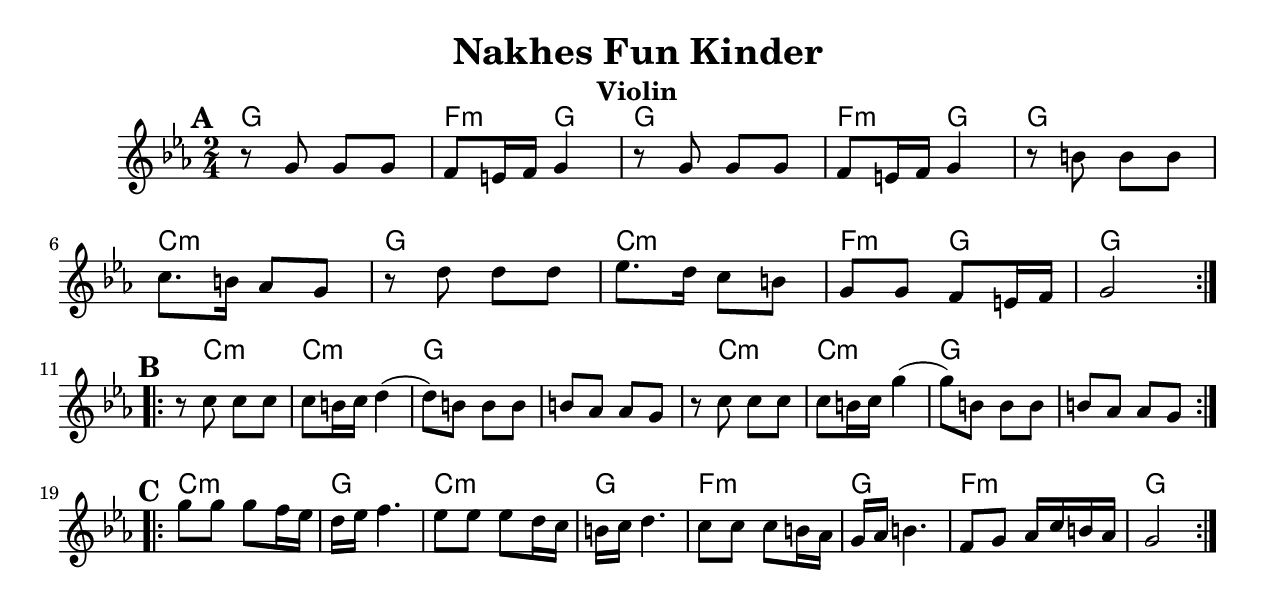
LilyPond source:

\version "2.18.0"
\language "english"
%\pointAndClickOff
%\include "english.ly"
%\pointAndClickOff
\paper{
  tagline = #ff
  print-all-headers = ##t
  #(set-paper-size "letter")
}
%date = #(strftime "%d-%m-%Y" (localtime (current-time)))

%\markup{ \italic{ \date }  }

%\markup{ Got something to say? }

global = {
  \clef treble
  \key g \minor
  \time 2/4
  \set Score.markFormatter = #format-mark-box-alphabet
}

%#################################### Melody ########################
melody = \relative c' {
  \global
  %\partial 16*3 a16 d f   %lead in notes

  \repeat volta 2{
    \mark \default
    r8 d8 d8  d8  | %
    c8  b16 c16  d4 | %
    r8 d8 d8  d8  | %
    c8  b16 c16  d4 | %
    r8 fs8 fs8  fs8  | %
    g8.  fs16  ef8  d8  | %
    r8 a'8 a8  a8  | %
    bf8.  a16  g8  fs8  | %
    d8  d8  c8  b16 c16
    d2

  }
  \break
  \repeat volta 2{
    \mark \default
    r8 g8 g8  g8
    g8  fs16 g16  a4 (
    a8 )  fs8  fs8  fs8
    fs8  ef8  ef8  d8
    r8 g8 g8  g8
    g8  fs16 g16  d'4 (
    d8 )  fs,8  fs8  fs8
    fs8  ef8  ef8  d
  }
  \break
  \repeat volta 2{
    \mark \default
    d'8  d8  d8  c16 bf16
    a16  bf16  c4.
    bf8  bf  bf  a16 g
    fs16  g16  a4.
    g8  g8  g8  fs16 ef16
    d16  ef16  fs4.
    c8  d8  ef16  g16 fs16 ef16
    d2
  }

}
%################################# Lyrics #####################
%\addlyrics{  }
%################################# Chords #######################
harmonies = \chordmode {
  d2
  c4:m d4
  d2
  c4:m d4
  d2
  g2:m
  d2
  g2:m
  c4:m d4
  d2
  %b
  s8 g8*3:m
  g2:m
  d2*2
  s8 g8*3:m
  g2:m
  d2*2
  %C
  g2:m
  d2
  g2:m
  d2
  c2:m
  d2
  c2:m
  d2
}

\score {
  <<
    \new ChordNames {
      \set chordChanges = ##f
      \transpose d g
      \harmonies
    }
    \new Staff
    \transpose d g
    \melody
  >>
  \header{
    title= "Nakhes Fun Kinder"
    subtitle=""
    composer= ""
    instrument = "Violin"
    arranger= ""
  }
  \midi{\tempo 4 = 120}
  \layout{indent = 1.0\cm}
}
%{
% more verses:
\markup{}
\markup {
  \fill-line {
    \hspace #0.1 % distance from left margin
    \column {
      \line { "1."
	\column {
	  ""
	}
      }
      \hspace #0.2 % vertical distance between verses
      \line { "2."
	\column {
	 ""
	}
      }
    }
    \hspace #0.1  % horiz. distance between columns
    \column {
      \line { "3."
	\column {
	  ""
	}
      }
      \hspace #0.2 % distance between verses
      \line { "4."
	\column {
	 ""
	}
      }
    }
    \hspace #0.1 % distance to right margin
  }
}

%}
